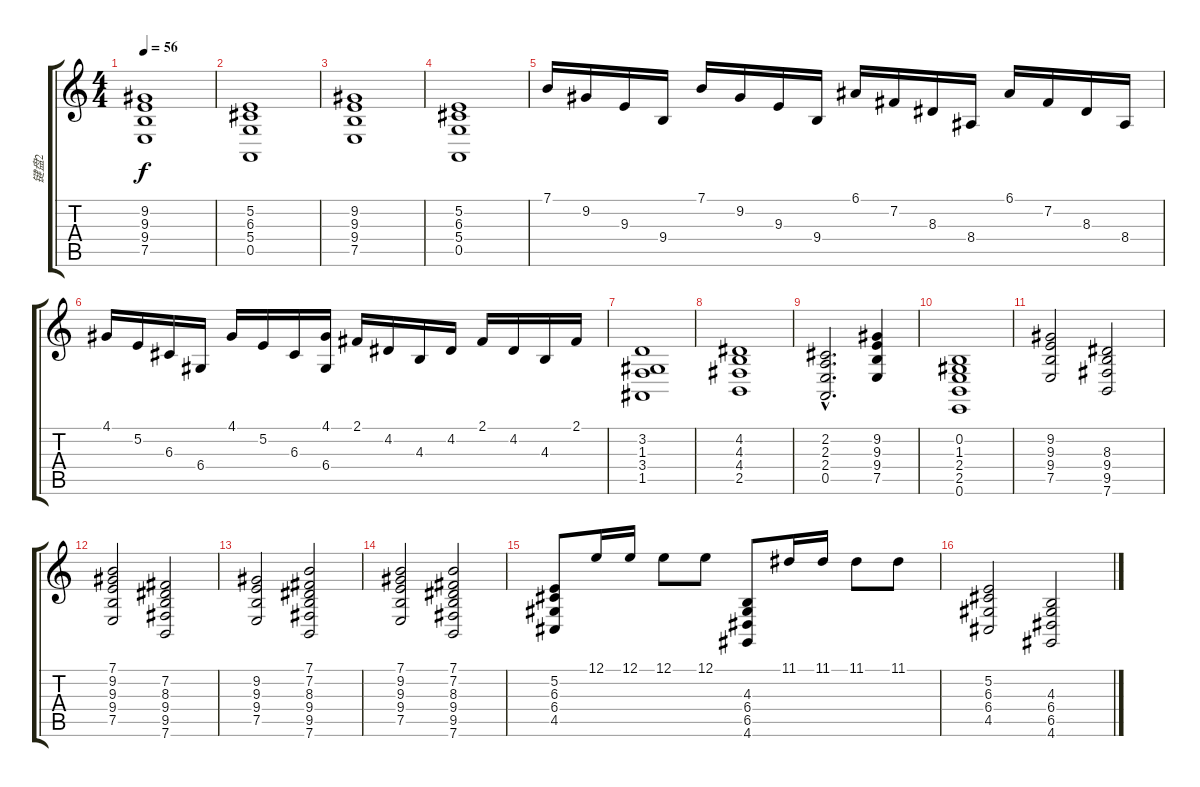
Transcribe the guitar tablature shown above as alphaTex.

\track ("键盘2" "键盘2") {instrument stringensemble1}
\staff {score tabs}
\tuning (E4 B3 G3 D3 A2 E2) {hide}
\ts (4 4)
\tempo 56
\clef g2
\ks c
(9.2 9.3 9.4 7.5).1{dy f} |
(5.2 6.3 5.4 0.5).1 |
(9.2 9.3 9.4 7.5).1 |
(5.2 6.3 5.4 0.5).1 |
7.1.16 9.2.16 9.3.16 9.4.16 7.1.16 9.2.16 9.3.16 9.4.16 6.1.16 7.2.16 8.3.16 8.4.16 6.1.16 7.2.16 8.3.16 8.4.16 |
4.1.16 5.2.16 6.3.16 6.4.16 4.1.16 5.2.16 6.3.16 (4.1 6.4).16 2.1.16 4.2.16 4.3.16 4.2.16 2.1.16 4.2.16 4.3.16 2.1.16 |
(3.2 1.3 3.4 1.5).1 |
(4.2 4.3 4.4 2.5).1 |
(2.2{hac} 2.3{hac} 2.4{hac} 0.5{hac}).2{d} (9.2 9.3 9.4 7.5).4 |
(0.2 1.3 2.4 2.5 0.6).1 |
(9.2 9.3 9.4 7.5).2 (8.3 9.4 9.5 7.6).2 |
(7.1 9.2 9.3 9.4 7.5).2 (7.2 8.3 9.4 9.5 7.6).2 |
(9.2 9.3 9.4 7.5).2 (7.1 7.2 8.3 9.4 9.5 7.6).2 |
(7.1 9.2 9.3 9.4 7.5).2 (7.1 7.2 8.3 9.4 9.5 7.6).2 |
(5.2 6.3 6.4 4.5).8 12.1.16 12.1.16 12.1.8 12.1.8 (4.3 6.4 6.5 4.6).8 11.1.16 11.1.16 11.1.8 11.1.8 |
(5.2 6.3 6.4 4.5).2 (4.3 6.4 6.5 4.6).2
